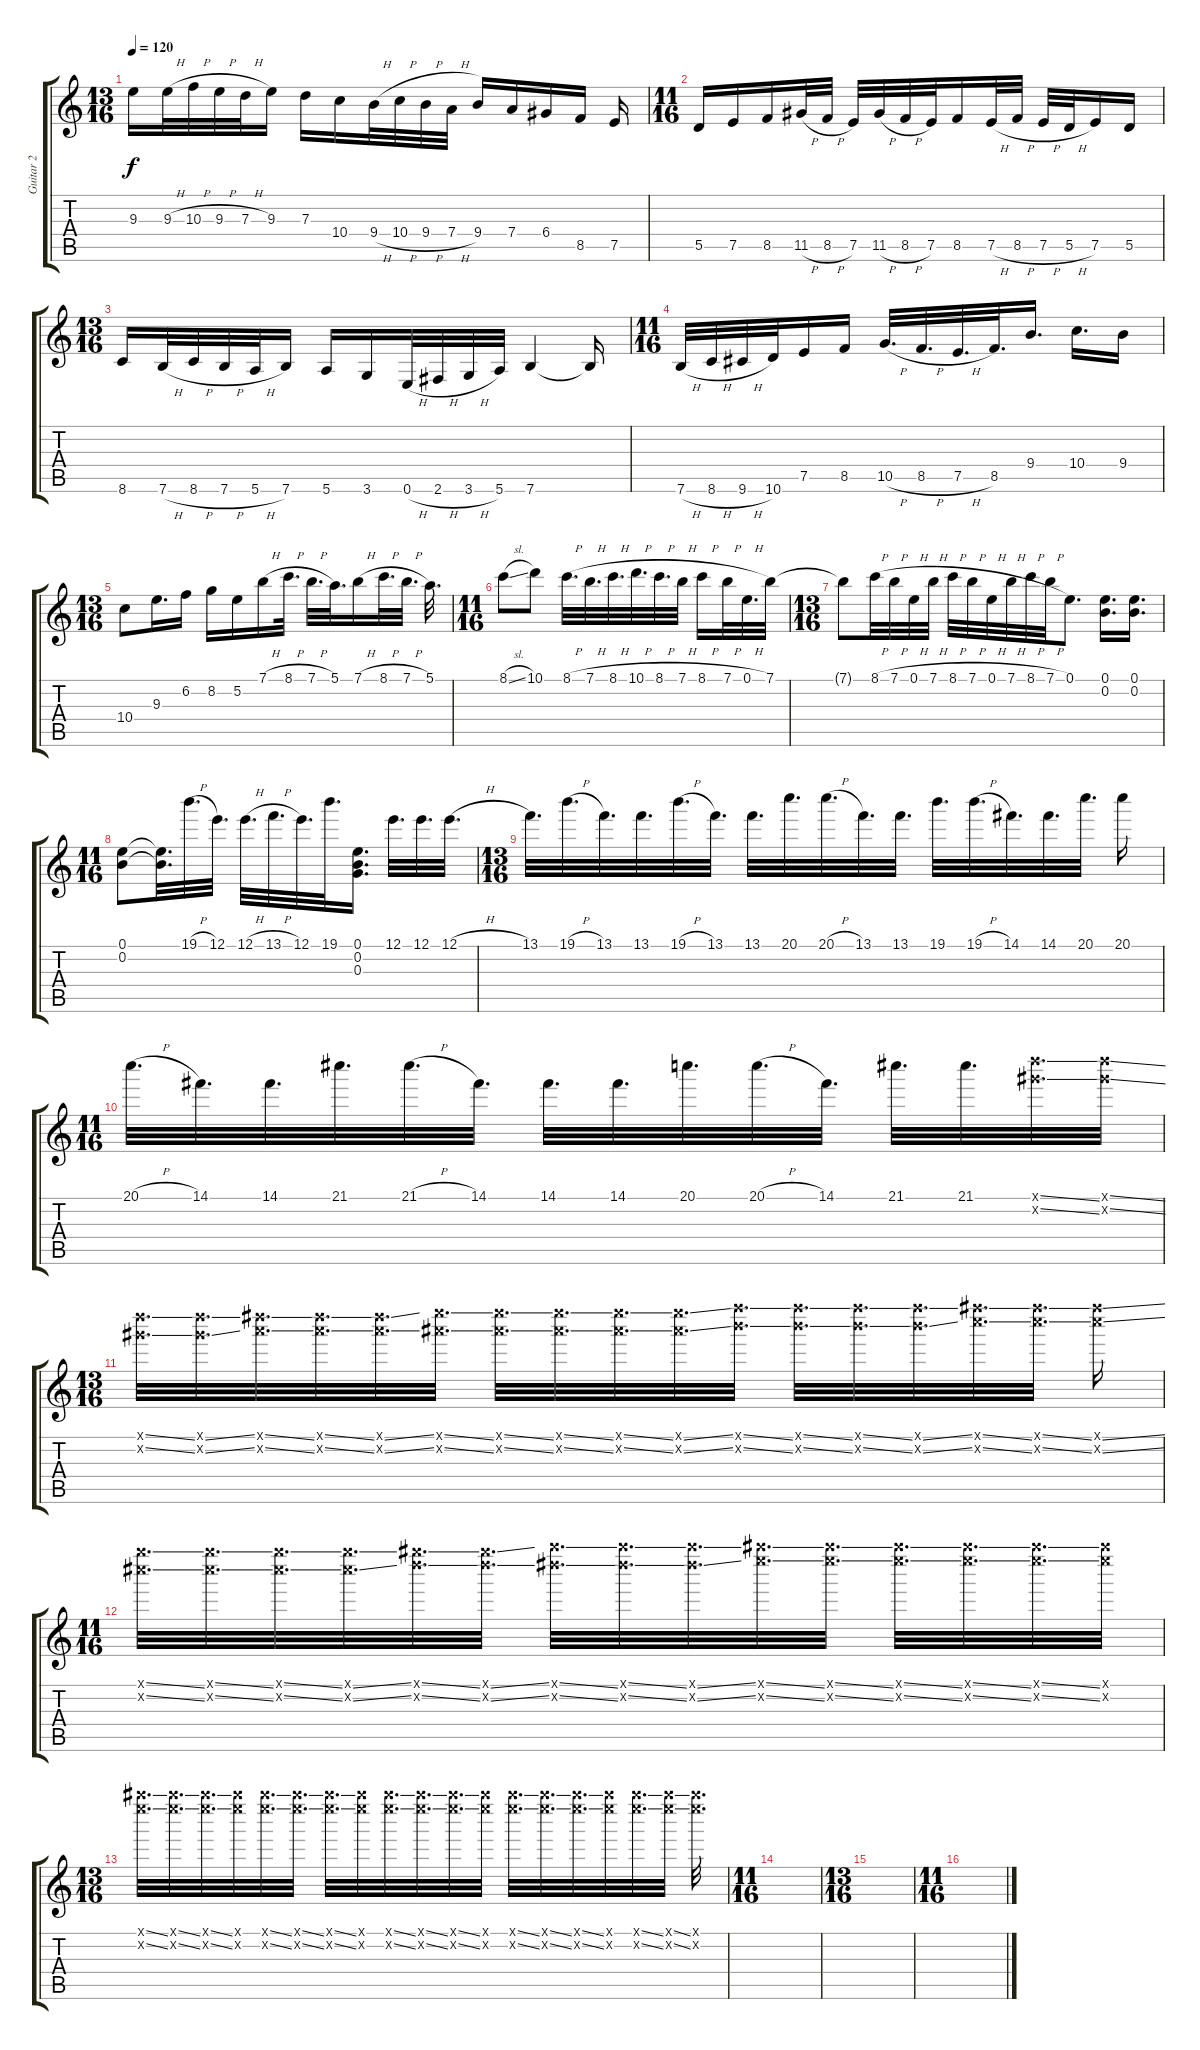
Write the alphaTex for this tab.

\track ("Guitar 2" "Guitar 2") {instrument distortionguitar}
\staff {score tabs}
\tuning (E4 B3 G3 D3 A2 E2) {hide}
\ts (13 16)
\tempo 120
\clef g2
\ks c
9.3.16{dy f} 9.3{h}.32 10.3{h}.32 9.3{h}.32 7.3{h}.32 9.3.16 7.3.16 10.4.16 9.4{h}.32 10.4{h}.32 9.4{h}.32 7.4{h}.32 9.4.16 7.4.16 6.4.16 8.5.16 7.5.16 |
\ts (11 16)
5.5.16 7.5.16 8.5.16 11.5{h}.32 8.5{h}.32 7.5.32 11.5{h}.32 8.5{h}.32 7.5.32 8.5.16 7.5{h}.32 8.5{h}.32 7.5{h}.32 5.5{h}.32 7.5.16 5.5.16 |
\ts (13 16)
8.6.16 7.6{h}.32 8.6{h}.32 7.6{h}.32 5.6{h}.32 7.6.16 5.6.16 3.6.16 0.6{h}.32 2.6{h}.32 3.6{h}.32 5.6.32 7.6.4 7.6{t}.16 |
\ts (11 16)
7.6{h}.32 8.6{h}.32 9.6{h}.32 10.6.32 7.5.16 8.5.16 10.5{h}.32{d} 8.5{h}.32{d} 7.5{h}.32{d} 8.5.32{d} 9.4.16{d} 10.4.16{d} 9.4.16 |
\ts (13 16)
10.4.8 9.3.16{d} 6.2.16 8.2.16 5.2.16 7.1{h}.16 8.1{h}.32{d} 7.1{h}.32{d} 5.1.32{d} 7.1{h}.16 8.1{h}.32{d} 7.1{h}.32{d} 5.1.32{d} |
\ts (11 16)
8.1{sl}.8 10.1.8 8.1{h}.32{d} 7.1{h}.32{d} 8.1{h}.32{d} 10.1{h}.32{d} 8.1{h}.32{d} 7.1{h}.32 8.1{h}.16 7.1{h}.32 0.1{h}.32{d} 7.1.32 |
\ts (13 16)
7.1{t}.8 8.1{h}.32 7.1{h}.32 0.1{h}.32 7.1{h}.32 8.1{h}.32 7.1{h}.32 0.1{h}.32 7.1{h}.32 8.1{h}.32 7.1{h}.32 0.1.8{d} (0.1 0.2).16{d} (0.1 0.2).16{d} |
\ts (11 16)
(0.1 0.2).8 (0.1{t} 0.2{t}).32{d} 19.1{h}.32{d} 12.1.32{d} 12.1{h}.32{d} 13.1{h}.32{d} 12.1.32{d} 19.1.32{d} (0.1 0.2 0.3).16{d} 12.1.32{d} 12.1.32{d} 12.1{h}.32{d} |
\ts (13 16)
13.1.32{d} 19.1{h}.32{d} 13.1.32{d} 13.1.32{d} 19.1{h}.32{d} 13.1.32{d} 13.1.32{d} 20.1.32{d} 20.1{h}.32{d} 13.1.32{d} 13.1.32{d} 19.1.32{d} 19.1{h}.32{d} 14.1.32{d} 14.1.32{d} 20.1.32{d} 20.1.16 |
\ts (11 16)
20.1{h}.32{d} 14.1.32{d} 14.1.32{d} 21.1.32{d} 21.1{h}.32{d} 14.1.32{d} 14.1.32{d} 14.1.32{d} 20.1.32{d} 20.1{h}.32{d} 14.1.32{d} 21.1.32{d} 21.1.32{d} (22.1{ss x} 21.2{ss x}).32{d} (22.1{ss x} 21.2{ss x}).32 |
\ts (13 16)
(22.1{ss x} 21.2{ss x}).32{d} (22.1{ss x} 21.2{ss x}).32{d} (23.1{ss x} 22.2{ss x}).32{d} (23.1{ss x} 22.2{ss x}).32{d} (23.1{ss x} 22.2{ss x}).32{d} (24.1{ss x} 23.2{ss x}).32{d} (24.1{ss x} 23.2{ss x}).32{d} (24.1{ss x} 23.2{ss x}).32{d} (24.1{ss x} 23.2{ss x}).32{d} (24.1{ss x} 23.2{ss x}).32{d} (25.1{ss x} 24.2{ss x}).32{d} (25.1{ss x} 24.2{ss x}).32{d} (25.1{ss x} 24.2{ss x}).32{d} (25.1{ss x} 24.2{ss x}).32{d} (26.1{ss x} 25.2{ss x}).32{d} (26.1{ss x} 25.2{ss x}).32{d} (26.1{ss x} 25.2{ss x}).16 |
\ts (11 16)
(27.1{ss x} 26.2{ss x}).32{d} (27.1{ss x} 26.2{ss x}).32{d} (27.1{ss x} 26.2{ss x}).32{d} (27.1{ss x} 26.2{ss x}).32{d} (28.1{ss x} 27.2{ss x}).32{d} (28.1{ss x} 27.2{ss x}).32{d} (29.1{ss x} 28.2{ss x}).32{d} (29.1{ss x} 28.2{ss x}).32{d} (29.1{ss x} 28.2{ss x}).32{d} (30.1{ss x} 29.2{ss x}).32{d} (30.1{ss x} 29.2{ss x}).32{d} (30.1{ss x} 29.2{ss x}).32{d} (30.1{ss x} 29.2{ss x}).32{d} (30.1{ss x} 29.2{ss x}).32{d} (30.1{x} 29.2{x}).32 |
\ts (13 16)
(30.1{ss x} 29.2{ss x}).32{d} (30.1{ss x} 29.2{ss x}).32{d} (30.1{ss x} 29.2{ss x}).32{d} (30.1{x} 29.2{x}).32 (30.1{ss x} 29.2{ss x}).32{d} (30.1{ss x} 29.2{ss x}).32{d} (30.1{ss x} 29.2{ss x}).32{d} (30.1{x} 29.2{x}).32 (30.1{ss x} 29.2{ss x}).32{d} (30.1{ss x} 29.2{ss x}).32{d} (30.1{ss x} 29.2{ss x}).32{d} (30.1{x} 29.2{x}).32 (30.1{ss x} 29.2{ss x}).32{d} (30.1{ss x} 29.2{ss x}).32{d} (30.1{ss x} 29.2{ss x}).32{d} (30.1{x} 29.2{x}).32 (30.1{ss x} 29.2{ss x}).32{d} (30.1{ss x} 29.2{ss x}).32 (30.1{x} 29.2{x}).32{d} |
\ts (11 16)
|
\ts (13 16)
|
\ts (11 16)
